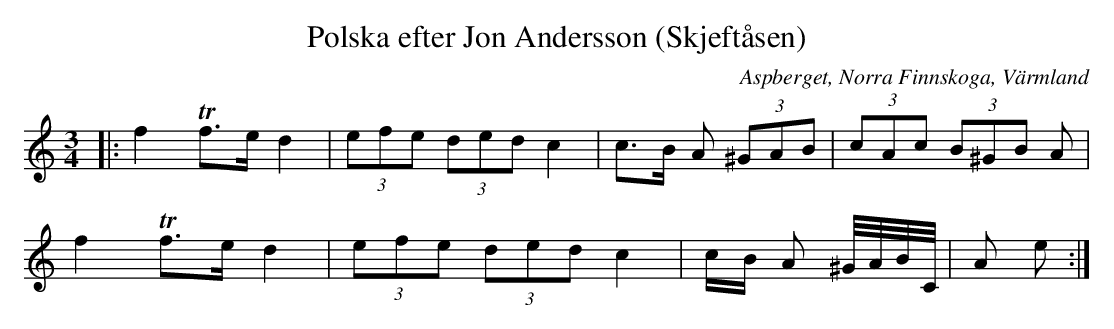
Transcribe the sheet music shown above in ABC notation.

X:1
T:Polska efter Jon Andersson (Skjeftåsen)
O:Aspberget, Norra Finnskoga, Värmland
M:3/4
L:1/8
K:Am
|: f2 !trill!f3/2e/2 d2 | (3efe (3ded c2 | c3/2B/2 A (3^GAB | (3cAc (3B^GB A |
f2 !trill!f3/2e/2 d2 | (3efe (3ded c2 | 3c/2B/2 A ^G/4A/4B/4C/4 | A e :|
